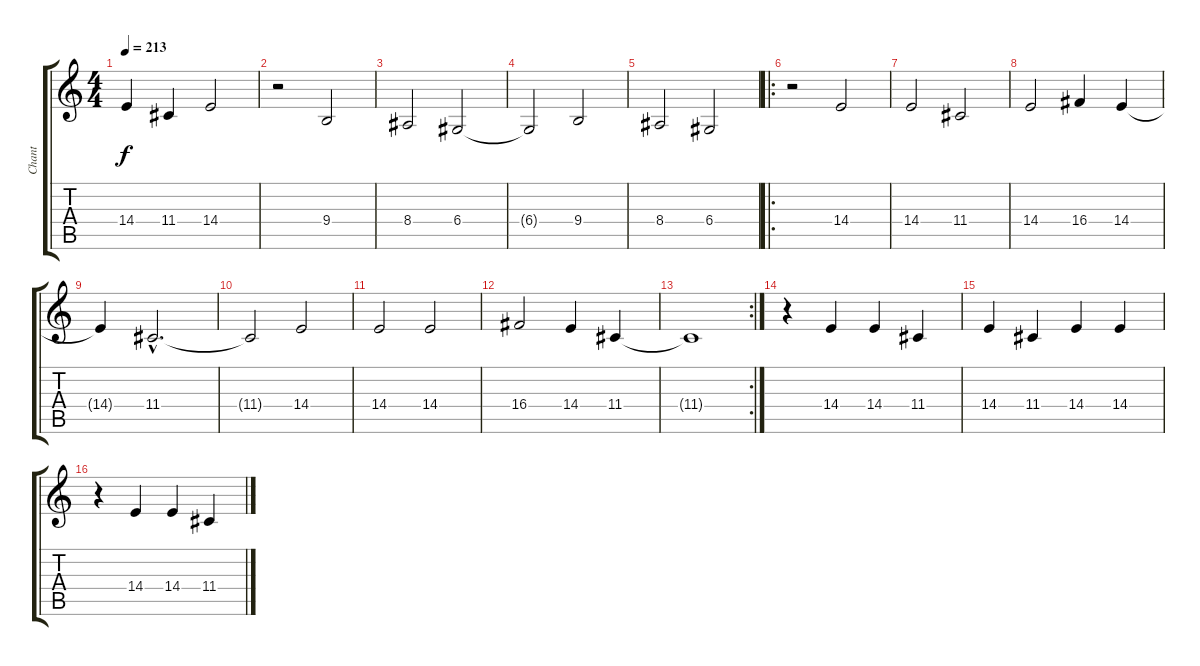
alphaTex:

\track ("Chant" "Chant") {instrument choiraahs}
\staff {score tabs}
\tuning (E4 B3 G3 D3 A2 E2) {hide}
\ts (4 4)
\tempo 213
\clef g2
\ks c
14.4.4{dy f} 11.4.4 14.4.2 |
r.2 9.4.2 |
8.4.2 6.4.2 |
6.4{t}.2 9.4.2 |
8.4.2 6.4.2 |
\ro
r.2 14.4.2 |
14.4.2 11.4.2 |
14.4.2 16.4.4 14.4.4 |
14.4{t}.4 11.4{hac}.2{d} |
11.4{t}.2 14.4.2 |
14.4.2 14.4.2 |
16.4.2 14.4.4 11.4.4 |
\rc 2
11.4{t}.1 |
r.4 14.4.4 14.4.4 11.4.4 |
14.4.4 11.4.4 14.4.4 14.4.4 |
r.4 14.4.4 14.4.4 11.4.4
